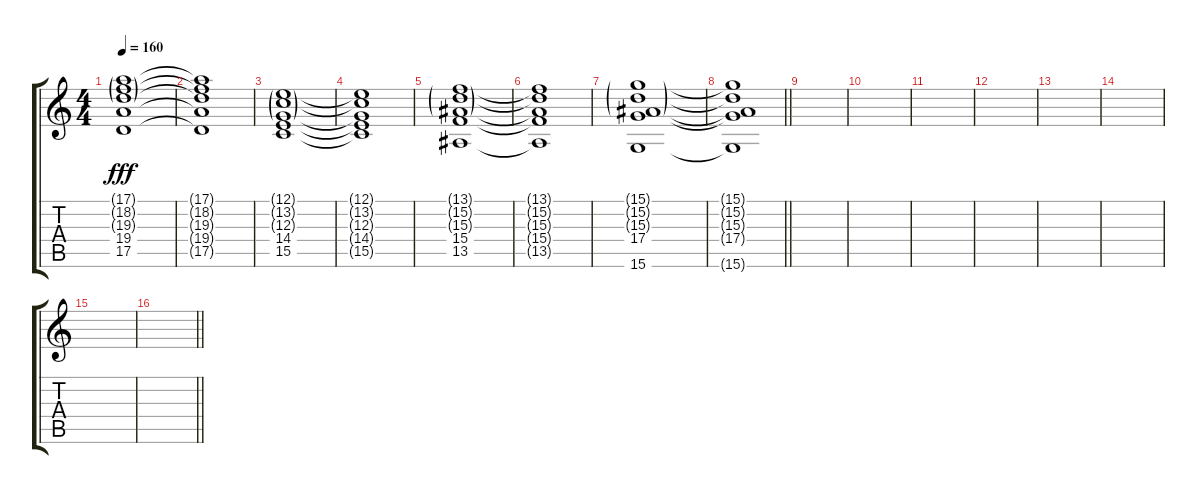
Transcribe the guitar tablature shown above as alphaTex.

\track "" {instrument pad4choir}
\staff {score tabs}
\tuning (E4 B3 G3 D3 A2 E2) {hide}
\ts (4 4)
\tempo 160
\clef g2
\ks c
(17.1{g} 18.2{g} 19.3{g} 19.4 17.5).1{dy fff} |
(17.1{t} 18.2{t} 19.3{t} 19.4{t} 17.5{t}).1 |
(12.1{g} 13.2{g} 12.3{g} 14.4 15.5).1 |
(12.1{t} 13.2{t} 12.3{t} 14.4{t} 15.5{t}).1 |
(13.1{g} 15.2{g} 15.3{g} 15.4 13.5).1 |
(13.1{t} 15.2{t} 15.3{t} 15.4{t} 13.5{t}).1 |
(15.1{g} 15.2{g} 15.3{g} 17.4 15.6).1 |
\barLineRight lightlight
(15.1{t} 15.2{t} 15.3{t} 17.4{t} 15.6{t}).1 |
|
|
|
|
|
|
|
\barLineRight lightlight
